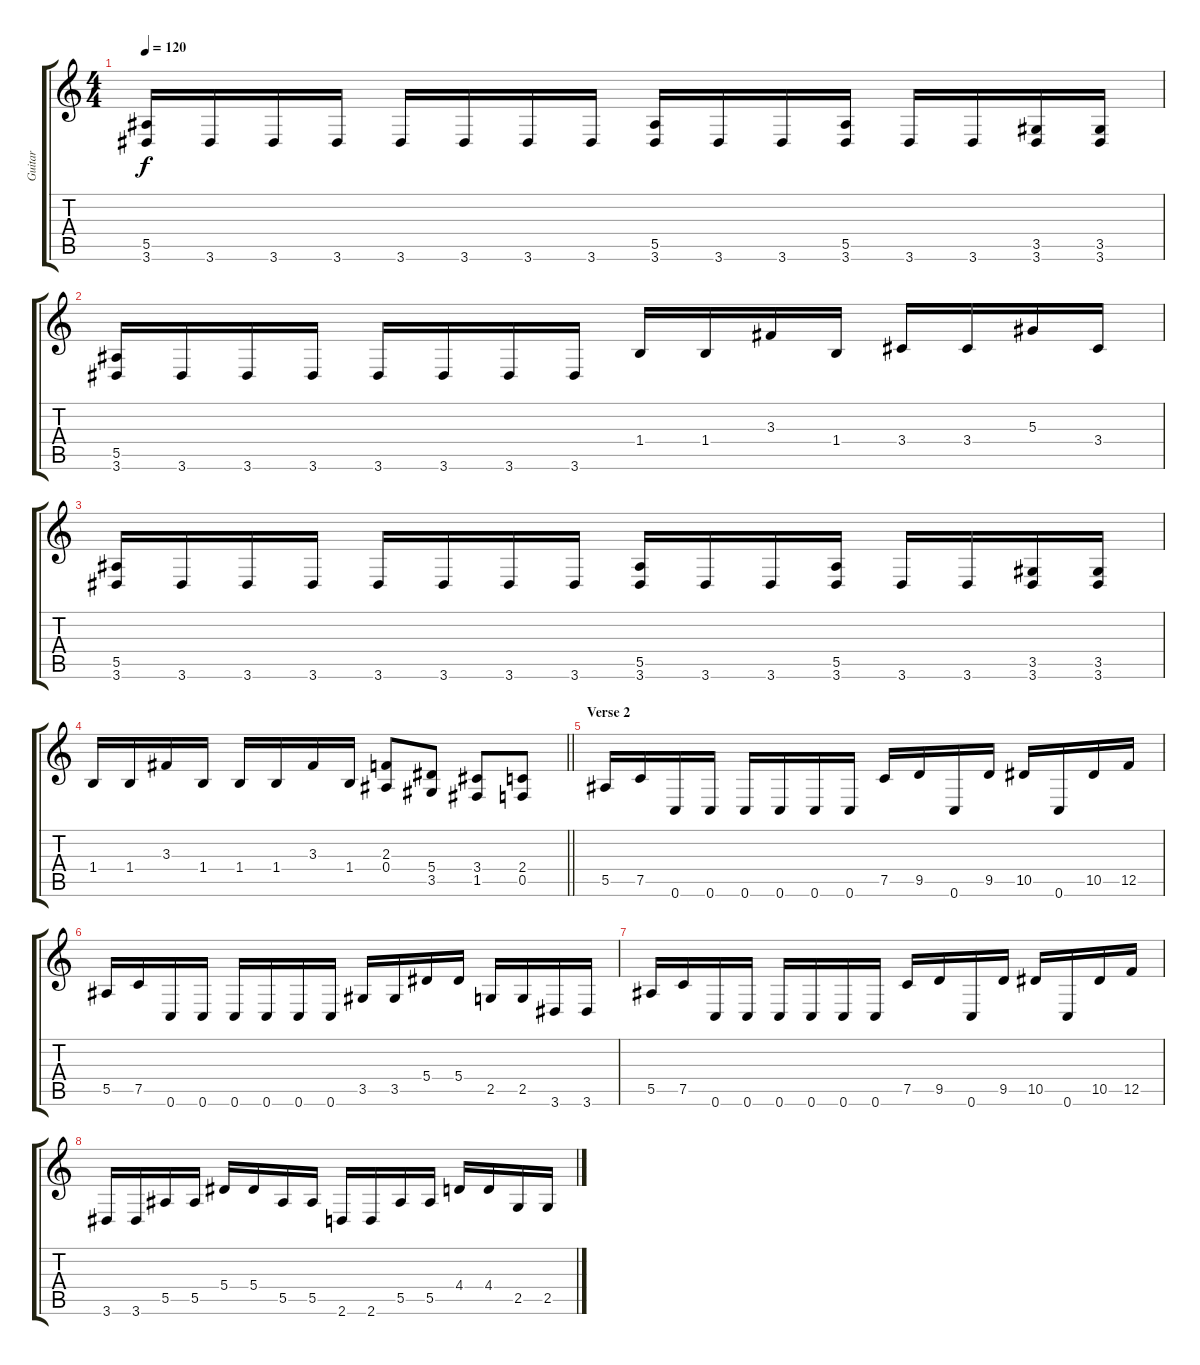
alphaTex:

\track ("Guitar" "Guitar") {instrument distortionguitar}
\staff {score tabs}
\tuning (C4 G3 Eb3 Bb2 F2 C2) {hide}
\ts (4 4)
\tempo 120
\clef g2
\ks c
(5.5 3.6).16{dy f} 3.6.16 3.6.16 3.6.16 3.6.16 3.6.16 3.6.16 3.6.16 (5.5 3.6).16 3.6.16 3.6.16 (5.5 3.6).16 3.6.16 3.6.16 (3.5 3.6).16 (3.5 3.6).16 |
(5.5 3.6).16 3.6.16 3.6.16 3.6.16 3.6.16 3.6.16 3.6.16 3.6.16 1.4.16 1.4.16 3.3.16 1.4.16 3.4.16 3.4.16 5.3.16 3.4.16 |
(5.5 3.6).16 3.6.16 3.6.16 3.6.16 3.6.16 3.6.16 3.6.16 3.6.16 (5.5 3.6).16 3.6.16 3.6.16 (5.5 3.6).16 3.6.16 3.6.16 (3.5 3.6).16 (3.5 3.6).16 |
\barLineRight lightlight
1.4.16 1.4.16 3.3.16 1.4.16 1.4.16 1.4.16 3.3.16 1.4.16 (2.3 0.4).8 (5.4 3.5).8 (3.4 1.5).8 (2.4 0.5).8 |
\section ("" "Verse 2")
5.5.16 7.5.16 0.6.16 0.6.16 0.6.16 0.6.16 0.6.16 0.6.16 7.5.16 9.5.16 0.6.16 9.5.16 10.5.16 0.6.16 10.5.16 12.5.16 |
5.5.16 7.5.16 0.6.16 0.6.16 0.6.16 0.6.16 0.6.16 0.6.16 3.5.16 3.5.16 5.4.16 5.4.16 2.5.16 2.5.16 3.6.16 3.6.16 |
5.5.16 7.5.16 0.6.16 0.6.16 0.6.16 0.6.16 0.6.16 0.6.16 7.5.16 9.5.16 0.6.16 9.5.16 10.5.16 0.6.16 10.5.16 12.5.16 |
3.6.16 3.6.16 5.5.16 5.5.16 5.4.16 5.4.16 5.5.16 5.5.16 2.6.16 2.6.16 5.5.16 5.5.16 4.4.16 4.4.16 2.5.16 2.5.16
